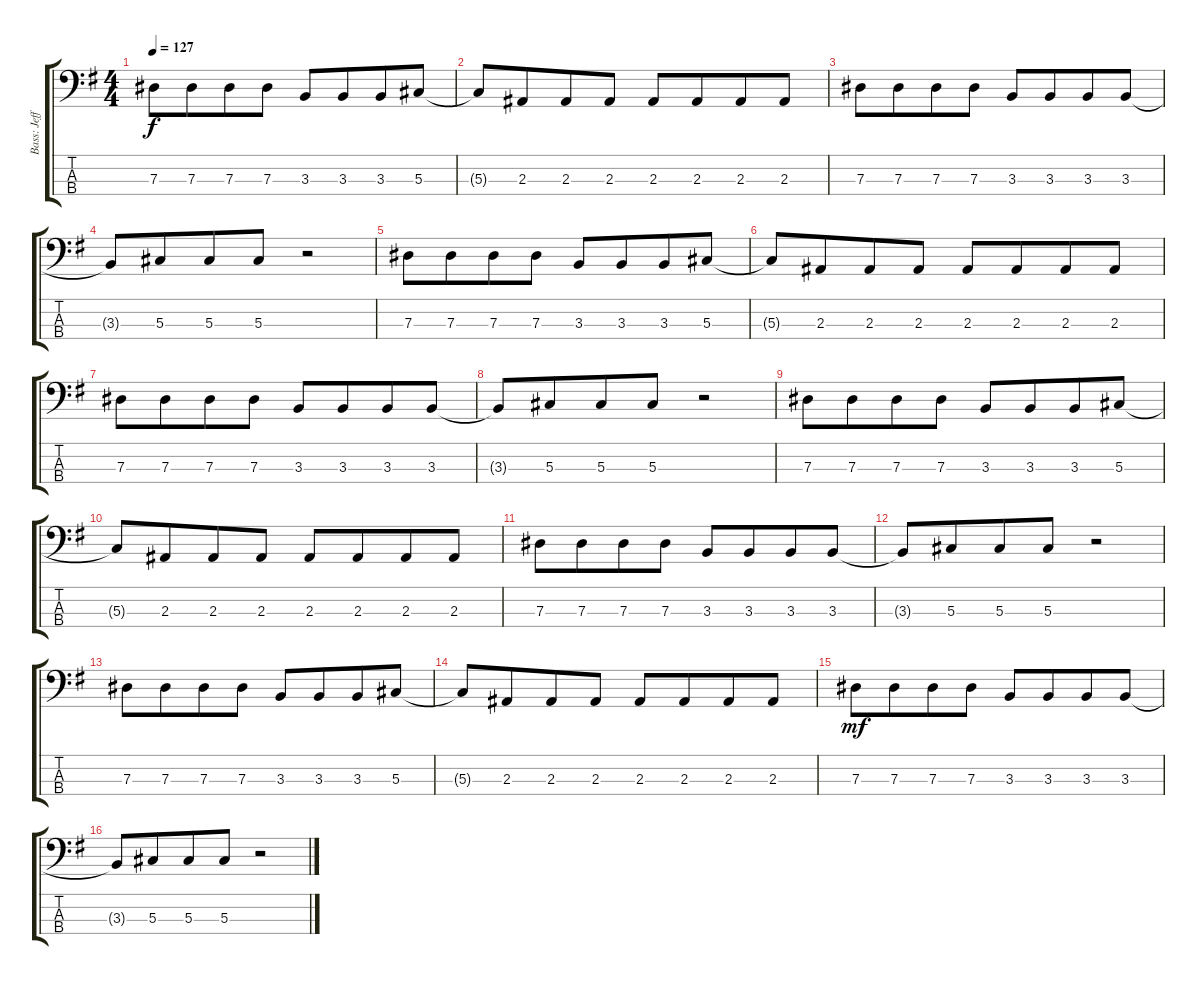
\track ("Bass: Jeff" "Bass: Jeff") {instrument electricbassfinger}
\staff {score tabs}
\tuning (Gb2 Db2 Ab1 Eb1) {hide}
\ts (4 4)
\tempo 127
\clef f4
\ks g
7.3.8{dy f} 7.3.8{beam merge} 7.3.8 7.3.8 3.3.8 3.3.8{beam merge} 3.3.8 5.3.8 |
5.3{t}.8 2.3.8{beam merge} 2.3.8 2.3.8 2.3.8 2.3.8{beam merge} 2.3.8 2.3.8 |
7.3.8 7.3.8{beam merge} 7.3.8 7.3.8 3.3.8 3.3.8{beam merge} 3.3.8 3.3.8 |
3.3{t}.8 5.3.8{beam merge} 5.3.8 5.3.8 r.2 |
7.3.8 7.3.8{beam merge} 7.3.8 7.3.8 3.3.8 3.3.8{beam merge} 3.3.8 5.3.8 |
5.3{t}.8 2.3.8{beam merge} 2.3.8 2.3.8 2.3.8 2.3.8{beam merge} 2.3.8 2.3.8 |
7.3.8 7.3.8{beam merge} 7.3.8 7.3.8 3.3.8 3.3.8{beam merge} 3.3.8 3.3.8 |
3.3{t}.8 5.3.8{beam merge} 5.3.8 5.3.8 r.2 |
7.3.8 7.3.8{beam merge} 7.3.8 7.3.8 3.3.8 3.3.8{beam merge} 3.3.8 5.3.8 |
5.3{t}.8 2.3.8{beam merge} 2.3.8 2.3.8 2.3.8 2.3.8{beam merge} 2.3.8 2.3.8 |
7.3.8 7.3.8{beam merge} 7.3.8 7.3.8 3.3.8 3.3.8{beam merge} 3.3.8 3.3.8 |
3.3{t}.8 5.3.8{beam merge} 5.3.8 5.3.8 r.2 |
7.3.8 7.3.8{beam merge} 7.3.8 7.3.8 3.3.8 3.3.8{beam merge} 3.3.8 5.3.8 |
5.3{t}.8 2.3.8{beam merge} 2.3.8 2.3.8 2.3.8 2.3.8{beam merge} 2.3.8 2.3.8 |
7.3.8{dy mf} 7.3.8{beam merge} 7.3.8 7.3.8 3.3.8 3.3.8{beam merge} 3.3.8 3.3.8 |
3.3{t}.8 5.3.8{beam merge} 5.3.8 5.3.8 r.2
